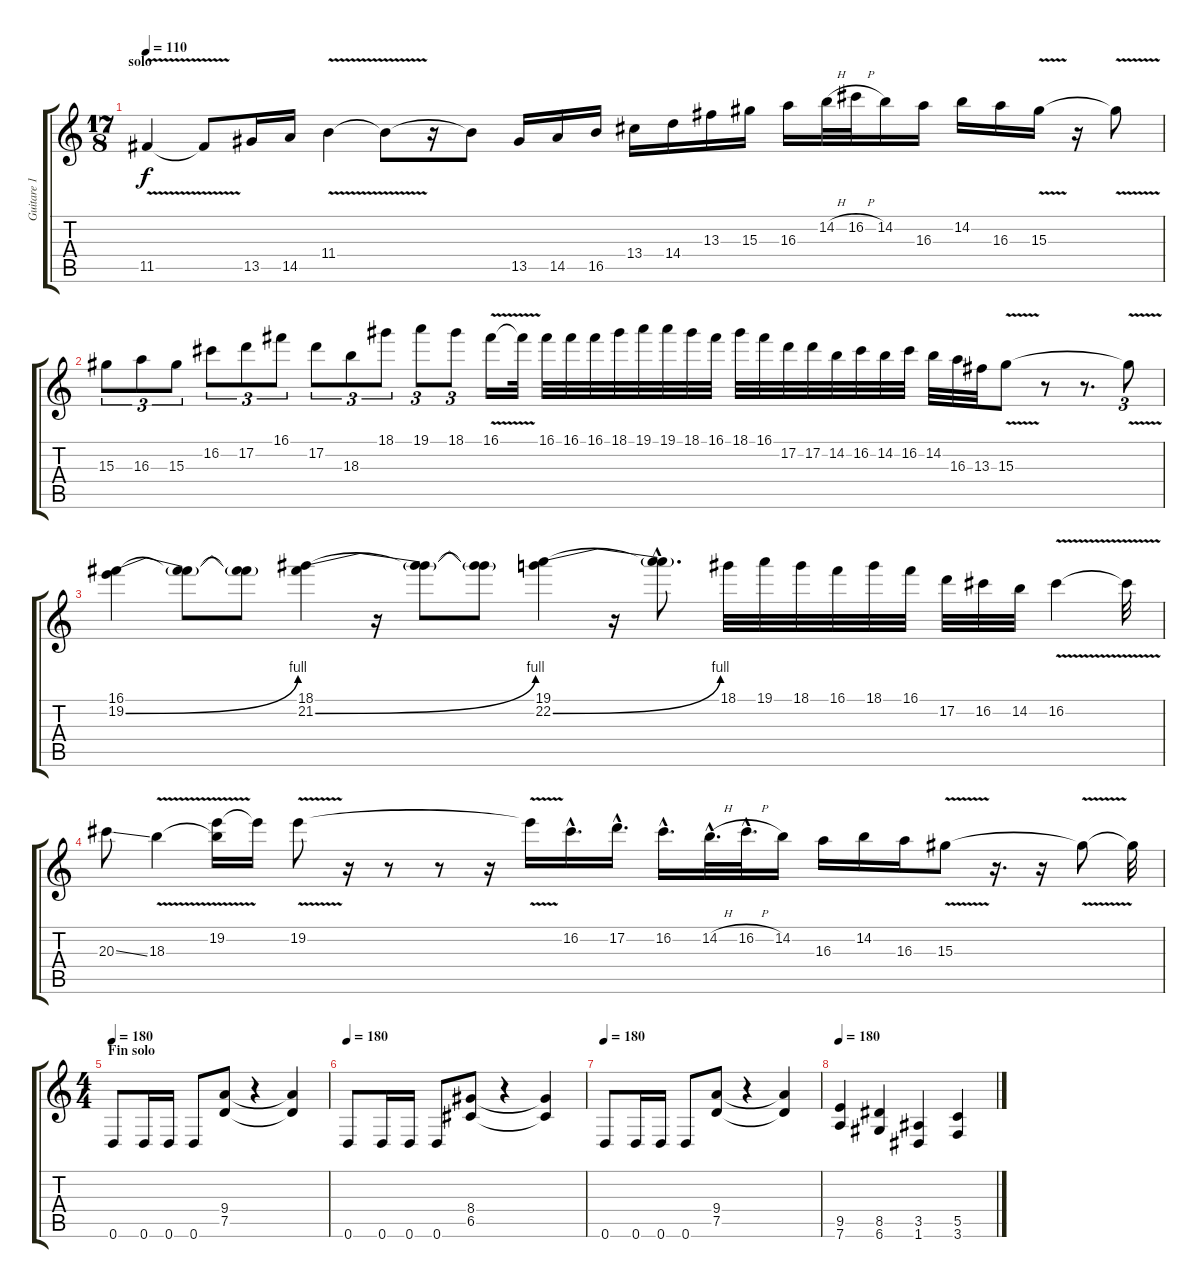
\track ("Guitare 1" "Guitare 1") {instrument distortionguitar}
\staff {score tabs}
\tuning (D4 A3 F3 C3 G2 D2) {hide}
\ts (17 8)
\section ("" "solo")
\tempo 110
\clef g2
\ks c
11.5{v}.4{dy f} 11.5{t}.8 13.5.16 14.5.16 11.4{v}.4 11.4{t}.8 r.16 11.4{t}.8 13.5.16 14.5.16 16.5.16 13.4.16 14.4.16 13.3.16 15.3.16 16.3.16 14.2{h}.32 16.2{h}.32 14.2.16 16.3.16 14.2.16 16.3.16 15.3{v}.16 r.16 15.3{t}.8 |
15.3.8{tu (3 2)} 16.3.8{tu (3 2)} 15.3.8{tu (3 2)} 16.2.8{tu (3 2)} 17.2.8{tu (3 2)} 16.1.8{tu (3 2)} 17.2.8{tu (3 2)} 18.3.8{tu (3 2)} 18.1.8{tu (3 2)} 19.1.8{tu (3 2)} 18.1.8{tu (3 2)} 16.1{v}.16 16.1{t}.32 16.1.32 16.1.32 16.1.32 18.1.32 19.1.32 19.1.32 18.1.32 16.1.32 18.1.32 16.1.32 17.2.32 17.2.32 14.2.32 16.2.32 14.2.32 16.2.32 14.2.32 16.3.32 13.3.32 15.3{v}.8 r.8 r.8{d} 15.3{t}.8{tu (3 2)} |
(16.1 19.2{be (bend 0 0 60 4)}).4 (16.1{t} 19.2{t}).8 (16.1{t} 19.2{t}).8 (18.1 21.2{be (bend 0 0 60 4)}).4 r.16 (18.1{t} 21.2{t}).8 (18.1{t} 21.2{t}).8 (19.1 22.2{be (bend 0 0 60 4)}).4 r.16 (19.1{hac t} 22.2{hac t}).8{d} 18.1.32 19.1.32 18.1.32 16.1.32 18.1.32 16.1.32 17.2.32 16.2.32 14.2.32 16.2{v}.4 16.2{t}.32 |
20.3{ss}.8 18.3{v}.4 (19.2 18.3{t}).16 19.2{t}.16 19.2{v}.8 r.16 r.8 r.8 r.16 19.2{t}.16 16.2{hac}.16{d} 17.2{hac}.16{d} 16.2{hac}.16{d} 14.2{h hac}.32{d} 16.2{h hac}.32{d} 14.2.16 16.3.16 14.2.16 16.3.16 15.3{v}.8 r.16{d} r.16 15.3{t}.8 15.3{t}.32 |
\ts (4 4)
\section ("" "Fin solo")
\tempo 190
\tempo 180
0.6.8 0.6.16 0.6.16 0.6.8 (9.4 7.5).8 r.4 (9.4{t} 7.5{t}).4 |
\tempo 180
0.6.8 0.6.16 0.6.16 0.6.8 (8.4 6.5).8 r.4 (8.4{t} 6.5{t}).4 |
\tempo 180
0.6.8 0.6.16 0.6.16 0.6.8 (9.4 7.5).8 r.4 (9.4{t} 7.5{t}).4 |
\tempo 180
(9.5 7.6).4 (8.5 6.6).4 (3.5 1.6).4 (5.5 3.6).4
